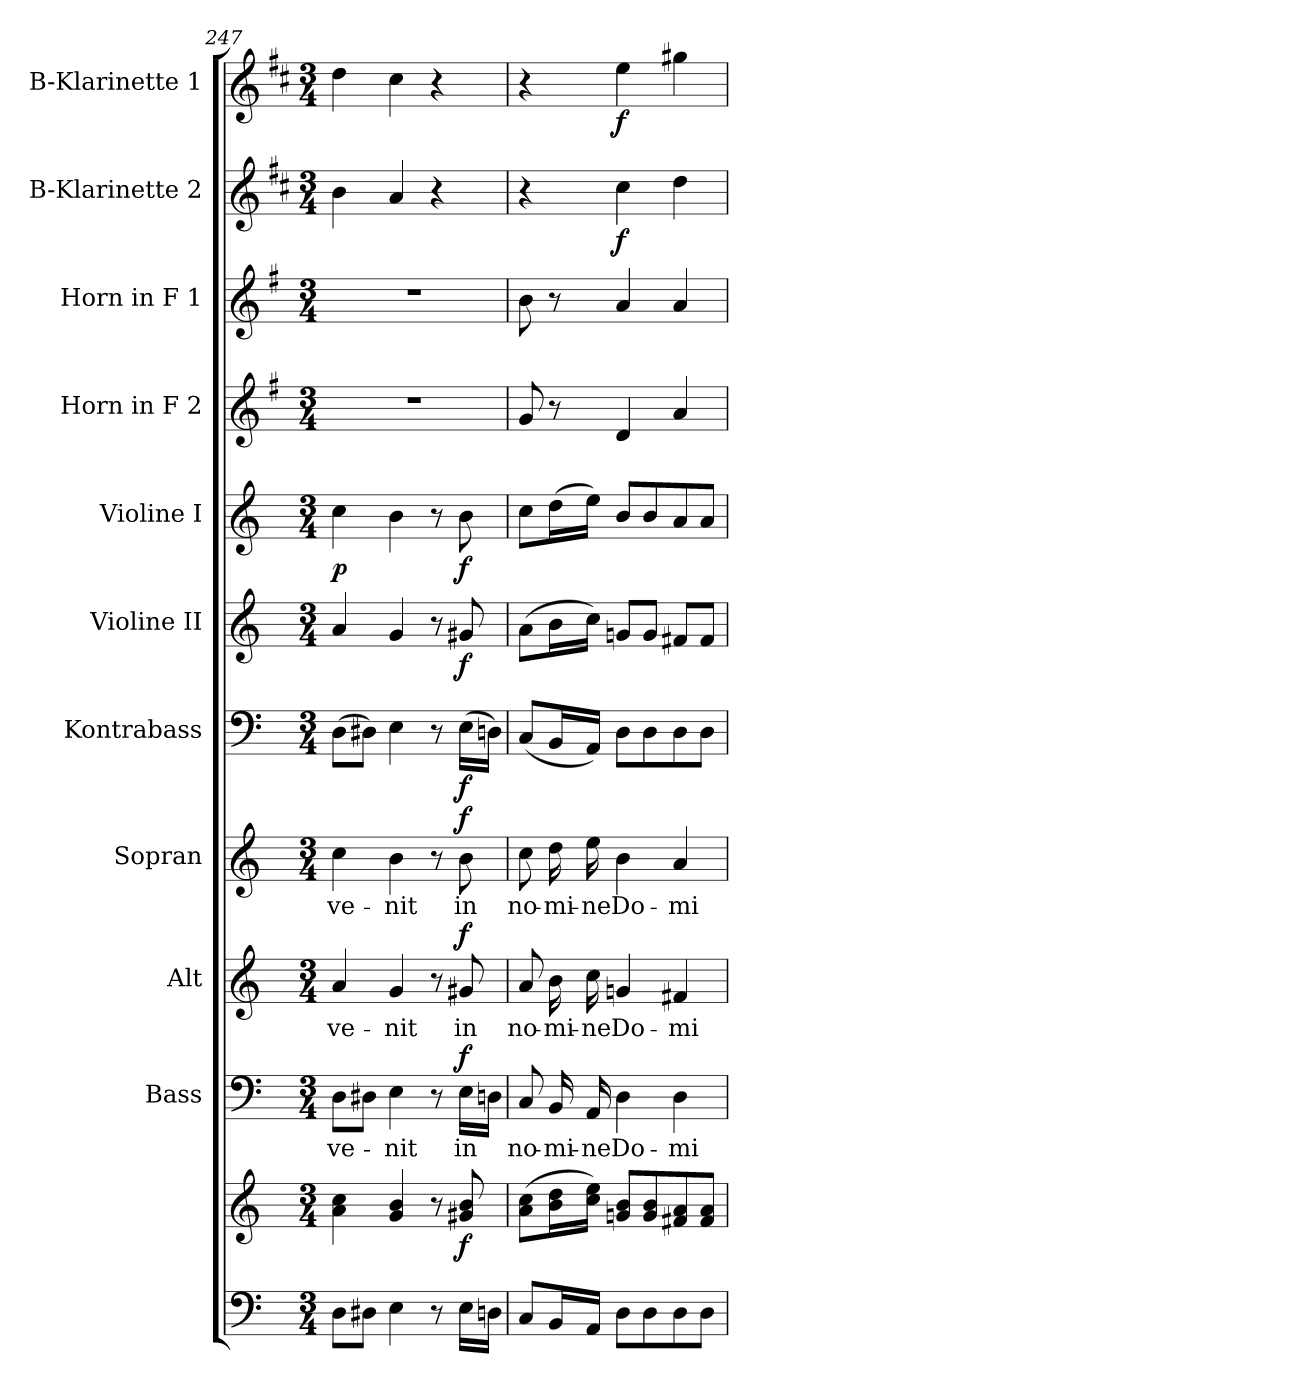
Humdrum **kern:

**kern	**kern	**dynam	**kern	**text	**dynam	**kern	**text	**dynam	**kern	**text	**dynam	**kern	**dynam	**kern	**dynam	**kern	**dynam	**kern	**kern	**kern	**dynam	**kern	**dynam
*part11	*part11	*part11	*part10	*part10	*part10	*part9	*part9	*part9	*part8	*part8	*part8	*part7	*part7	*part6	*part6	*part5	*part5	*part4	*part3	*part2	*part2	*part1	*part1
*staff12	*staff11	*staff11/12	*staff10	*staff10	*staff10	*staff9	*staff9	*staff9	*staff8	*staff8	*staff8	*staff7	*staff7	*staff6	*staff6	*staff5	*staff5	*staff4	*staff3	*staff2	*staff2	*staff1	*staff1
*	*	*	*I"Bass	*	*	*I"Alt	*	*	*I"Sopran	*	*	*I"Kontrabass	*	*I"Violine II	*	*I"Violine I	*	*I"Horn in F 2	*I"Horn in F 1	*I"B-Klarinette 2	*	*I"B-Klarinette 1	*
*	*	*	*I'B.	*	*	*I'A.	*	*	*I'S.	*	*	*I'Kb.	*	*I'Vl. II	*	*I'Vl. I	*	*	*	*I'B Kl. 2	*	*I'B Kl. 1	*
*clefF4	*clefG2	*	*clefF4	*	*	*clefG2	*	*	*clefG2	*	*	*clefF4	*	*clefG2	*	*clefG2	*	*clefG2	*clefG2	*clefG2	*	*clefG2	*
*	*	*	*	*	*	*	*	*	*	*	*	*ITrd7c12	*	*	*	*	*	*ITrd4c7	*ITrd4c7	*ITrd1c2	*	*ITrd1c2	*
*k[]	*k[]	*	*k[]	*	*	*k[]	*	*	*k[]	*	*	*k[]	*	*k[]	*	*k[]	*	*k[]	*k[]	*k[]	*	*k[]	*
*C:	*C:	*	*C:	*	*	*C:	*	*	*C:	*	*	*C:	*	*C:	*	*C:	*	*C:	*C:	*C:	*	*C:	*
*M3/4	*M3/4	*	*M3/4	*	*	*M3/4	*	*	*M3/4	*	*	*M3/4	*	*M3/4	*	*M3/4	*	*M3/4	*M3/4	*M3/4	*	*M3/4	*
=247	=247	=247	=247	=247	=247	=247	=247	=247	=247	=247	=247	=247	=247	=247	=247	=247	=247	=247	=247	=247	=247	=247	=247
!	!	!	!	!LO:LY:b	!	!	!LO:LY:b	!	!	!LO:LY:b	!	!	!	!	!	!	!LO:DY:b	!	!	!	!	!	!
8D\L	4a\ 4cc\	.	8D\L	ve-	.	4a/	ve-	.	4cc\	ve-	.	(>8DD\L	.	4a/	.	4cc\	p	2.r	2.r	4a\	.	4cc\	.
8D#X\J	.	.	8D#X\J	.	.	.	.	.	.	.	.	8DD#X\J)	.	.	.	.	.	.	.	.	.	.	.
!	!	!	!	!LO:LY:b	!	!	!LO:LY:b	!	!	!LO:LY:b	!	!	!	!	!	!	!	!	!	!	!	!	!
4E\	4g/ 4b/	.	4E\	-nit	.	4g/	-nit	.	4b\	-nit	.	4EE\	.	4g/	.	4b\	.	.	.	4g/	.	4b\	.
8r	8r	.	8r	.	.	8r	.	.	8r	.	.	8r	.	8r	.	8r	.	.	.	4r	.	4r	.
!	!	!LO:DY:b	!	!LO:LY:b	!LO:DY:a	!	!LO:LY:b	!LO:DY:a	!	!LO:LY:b	!LO:DY:a	!	!LO:DY:b	!	!LO:DY:b	!	!LO:DY:b	!	!	!	!	!	!
16E\LL	8g#X/ 8b/	f	16E\LL	in	f	8g#X/	in	f	8b\	in	f	(>16EE\LL	f	8g#X/	f	8b\	f	.	.	.	.	.	.
16Dn\JJ	.	.	16Dn\JJ	.	.	.	.	.	.	.	.	16DDn\JJ)	.	.	.	.	.	.	.	.	.	.	.
!!LO:PB:g=z
=248	=248	=248	=248	=248	=248	=248	=248	=248	=248	=248	=248	=248	=248	=248	=248	=248	=248	=248	=248	=248	=248	=248	=248
!	!	!	!	!LO:LY:b	!	!	!LO:LY:b	!	!	!LO:LY:b	!	!	!	!	!	!	!	!	!	!	!	!	!
8C/L	(>8a\ 8cc\L	.	8C/	no-	.	8a/	no-	.	8cc\	no-	.	(<8CC/L	.	(>8a\L	.	8cc\L	.	8c/	8e\	4r	.	4r	.
!	!	!	!	!LO:LY:b	!	!	!LO:LY:b	!	!	!LO:LY:b	!	!	!	!	!	!	!	!	!	!	!	!	!
16BB/L	16b\ 16dd\L	.	16BB/	-mi-	.	16b\	-mi-	.	16dd\	-mi-	.	16BBB/L	.	16b\L	.	(>16dd\L	.	8r	8r	.	.	.	.
!	!	!	!	!LO:LY:b	!	!	!LO:LY:b	!	!	!LO:LY:b	!	!	!	!	!	!	!	!	!	!	!	!	!
16AA/JJ	16cc\ 16ee\JJ)	.	16AA/	-ne	.	16cc\	-ne	.	16ee\	-ne	.	16AAA/JJ)	.	16cc\JJ)	.	16ee\JJ)	.	.	.	.	.	.	.
!	!	!	!	!LO:LY:b	!	!	!LO:LY:b	!	!	!LO:LY:b	!	!	!	!	!	!	!	!	!	!	!LO:DY:b	!	!LO:DY:b
8D\L	8gn/ 8b/L	.	4D\	Do-	.	4gn/	Do-	.	4b\	Do-	.	8DD\L	.	8gn/L	.	8b/L	.	4G/	4d/	4b\	f	4dd\	f
8D\	8g/ 8b/	.	.	.	.	.	.	.	.	.	.	8DD\	.	8g/J	.	8b/	.	.	.	.	.	.	.
!	!	!	!	!LO:LY:b	!	!	!LO:LY:b	!	!	!LO:LY:b	!	!	!	!	!	!	!	!	!	!	!	!	!
8D\	8f#X/ 8a/	.	4D\	-mi-	.	4f#X/	-mi-	.	4a/	-mi-	.	8DD\	.	8f#X/L	.	8a/	.	4d/	4d/	4cc\	.	4ff#X\	.
8D\J	8f#/ 8a/J	.	.	.	.	.	.	.	.	.	.	8DD\J	.	8f#/J	.	8a/J	.	.	.	.	.	.	.
=	=	=	=	=	=	=	=	=	=	=	=	=	=	=	=	=	=	=	=	=	=	=	=
*-	*-	*-	*-	*-	*-	*-	*-	*-	*-	*-	*-	*-	*-	*-	*-	*-	*-	*-	*-	*-	*-	*-	*-
